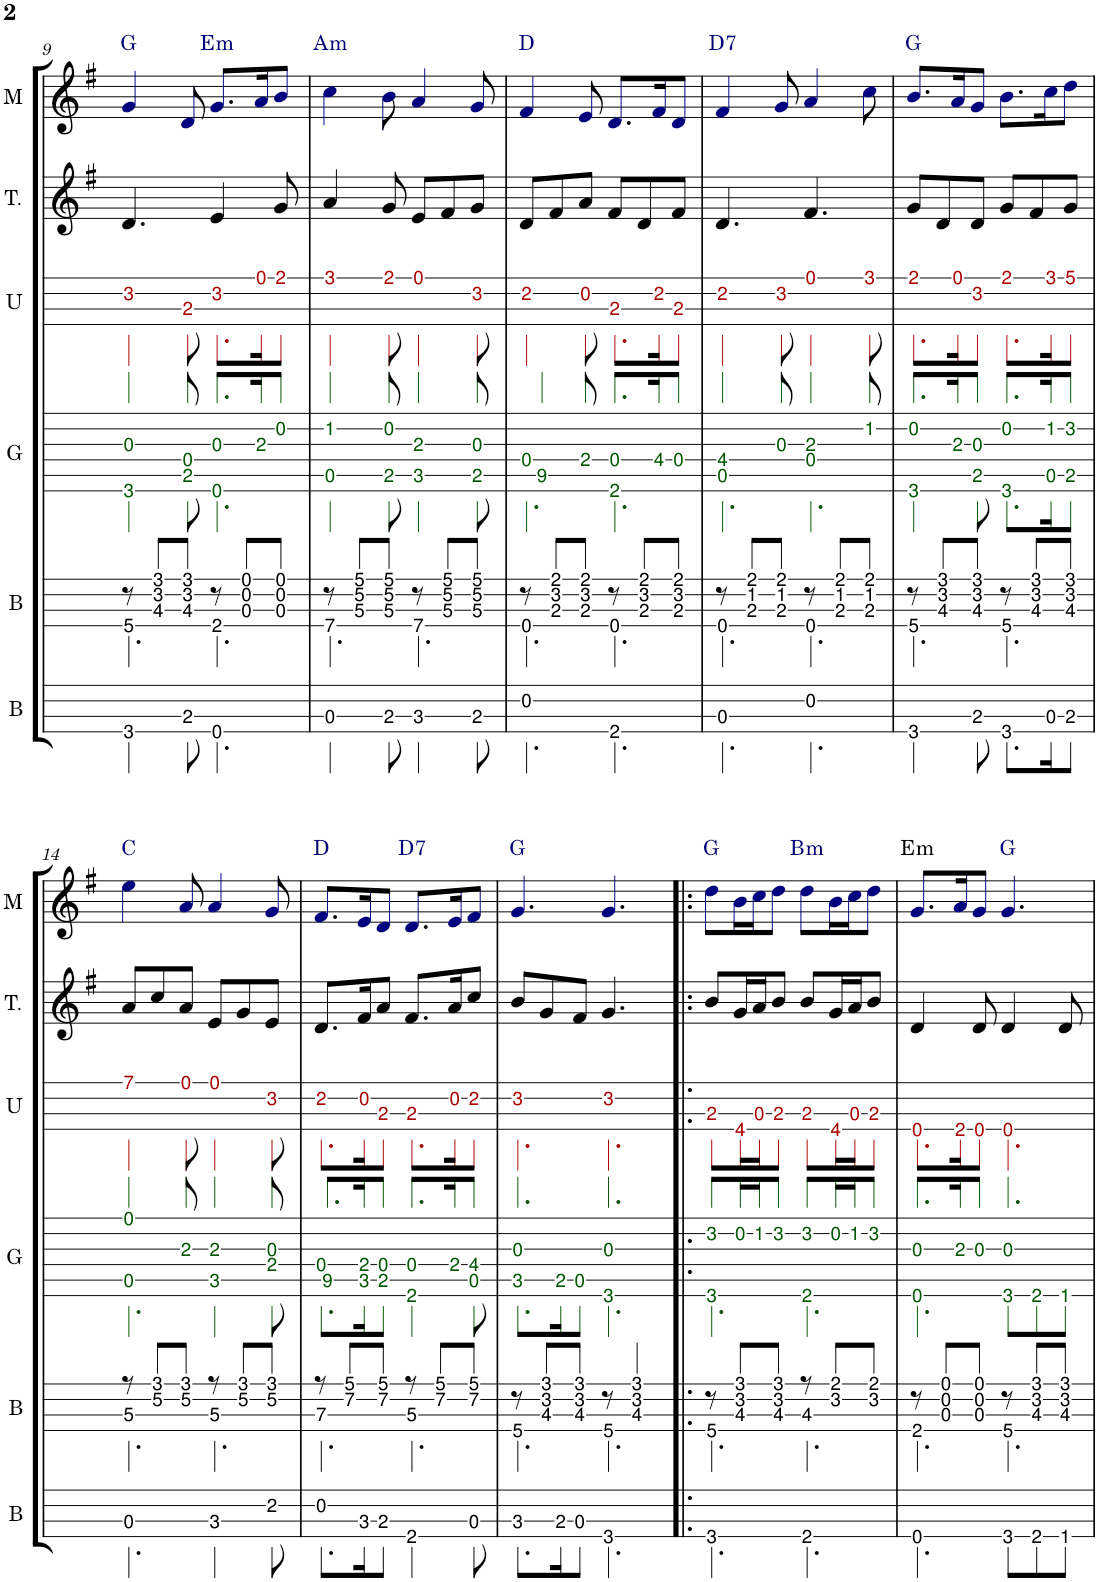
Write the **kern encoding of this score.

**kern	**kern	**kern	**kern	**kern	**kern	**harte
*part6	*part5	*part4	*part3	*part2	*part1	*part1
*staff6	*staff5	*staff4	*staff3	*staff2	*staff1	*
*I"Bass	*I"Baritone	*I"Guitar	*I"Ukulele	*I"Recorder	*I"Mandolin	*
*I'B	*I'B	*I'G	*I'U	*	*I'M	*
!!LO:PB:g=z
*	*	*	*	*clefG2	*clefG2	*
*	*Trd7c12	*	*	*	*	*
*k[f#]	*k[f#]	*k[f#]	*k[f#]	*k[f#]	*k[f#]	*
*G:	*G:	*G:	*G:	*G:	*G:	*
*M6/8	*M6/8	*M6/8	*M6/8	*M6/8	*M6/8	*
=9	=9	=9	=9	=9	=9	=9
*	*^	*^	*	*	*	*
4GGG\	8r	4.G\	4Gi/	4GGi\	4gj\	4.d/	4gZ/	G:maj
.	8B/ 8d/ 8g/L	.	.	.	.	.	.	.
8BBB\	8B/ 8d/ 8g/J	.	8Di/	8BBi\	8dj\	.	8dZ/	.
!	!	!	!	!	!	!	!	!LO:H:kt=m
4.EEE\	8r	4.E\	8.Gi/L	4.EEi\	8.gj\L	4e/	8.gZ/L	E:min
.	8G/ 8B/ 8e/L	.	.	.	.	.	.	.
.	.	.	16Ai/K	.	16aj\K	.	16aZ/K	.
.	8G/ 8B/ 8e/J	.	8Bi/J	.	8bj\J	8g/	8bZ/J	.
=10	=10	=10	=10	=10	=10	=10	=10	=10
!	!	!	!	!	!	!	!	!LO:H:kt=m
4AAA\	8r	4.A\	4ci/	4AAi\	4ccj\	4a/	4ccZ\	A:min
.	8c/ 8e/ 8a/L	.	.	.	.	.	.	.
8BBB\	8c/ 8e/ 8a/J	.	8Bi/	8BBi\	8bj\	8g/	8bZ\	.
4CC\	8r	4.A\	4Ai/	4Ci\	4aj\	8e/L	4aZ/	.
.	8c/ 8e/ 8a/L	.	.	.	.	8f#/	.	.
8BBB\	8c/ 8e/ 8a/J	.	8Gi/	8BBi\	8gj\	8g/J	8gZ/	.
=11	=11	=11	=11	=11	=11	=11	=11	=11
4.DD\	8r	4.D\	4F#i/	4.Di\	4f#j\	8d/L	4f#Z/	D:maj
.	8A/ 8d/ 8f#/L	.	.	.	.	8f#/	.	.
.	8A/ 8d/ 8f#/J	.	8Ei/	.	8ej\	8a/J	8eZ/	.
4.FFF#\	8r	4.D\	8.Di/L	4.FF#i\	8.dj\L	8f#/L	8.dZ/L	.
.	8A/ 8d/ 8f#/L	.	.	.	.	8d/	.	.
.	.	.	16F#i/K	.	16f#j\K	.	16f#Z/K	.
.	8A/ 8d/ 8f#/J	.	8Di/J	.	8dj\J	8f#/J	8dZ/J	.
=12	=12	=12	=12	=12	=12	=12	=12	=12
!	!	!	!	!	!	!	!	!LO:H:kt=7
4.AAA\	8r	4.D\	4F#i/	4.AAi\	4f#j\	4.d/	4f#Z/	D:7
.	8A/ 8c/ 8f#/L	.	.	.	.	.	.	.
.	8A/ 8c/ 8f#/J	.	8Gi/	.	8gj\	.	8gZ/	.
4.DD\	8r	4.D\	4Ai/	4.Di\	4aj\	4.f#/	4aZ/	.
.	8A/ 8c/ 8f#/L	.	.	.	.	.	.	.
.	8A/ 8c/ 8f#/J	.	8ci/	.	8ccj\	.	8ccZ\	.
=13	=13	=13	=13	=13	=13	=13	=13	=13
4GGG\	8r	4.G\	8.Bi/L	4GGi\	8.bj\L	8g/L	8.bZ/L	G:maj
.	8B/ 8d/ 8g/L	.	.	.	.	8d/	.	.
.	.	.	16Ai/K	.	16aj\K	.	16aZ/K	.
8BBB\	8B/ 8d/ 8g/J	.	8Gi/J	8BBi\	8gj\J	8d/J	8gZ/J	.
8.GGG\L	8r	4.G\	8.Bi/L	8.GGi\L	8.bj\L	8g/L	8.bZ\L	.
.	8B/ 8d/ 8g/L	.	.	.	.	8f#/	.	.
16AAA\K	.	.	16ci/K	16AAi\K	16ccj\K	.	16ccZ\K	.
8BBB\J	8B/ 8d/ 8g/J	.	8di/J	8BBi\J	8ddj\J	8g/J	8ddZ\J	.
!!LO:LB:g=z
=14	=14	=14	=14	=14	=14	=14	=14	=14
4.AAA\	8r	4.c\	4ei/	4.AAi\	4eej\	8a/L	4eeZ\	C:maj
.	8e/ 8g/L	.	.	.	.	8cc/	.	.
.	8e/ 8g/J	.	8Ai/	.	8aj\	8a/J	8aZ/	.
4CC\	8r	4.c\	4Ai/	4Ci\	4aj\	8e/L	4aZ/	.
.	8e/ 8g/L	.	.	.	.	8g/	.	.
8EE\	8e/ 8g/J	.	8Gi/	8Ei\	8gj\	8e/J	8gZ/	.
=15	=15	=15	=15	=15	=15	=15	=15	=15
8.DD\L	8r	4.d\	8.F#i/L	8.Di\L	8.f#j\L	8.d/L	8.f#Z/L	D:maj
.	8f#/ 8a/L	.	.	.	.	.	.	.
16CC\K	.	.	16Ei/K	16Ci\K	16ej\K	16f#/K	16eZ/K	.
8BBB\J	8f#/ 8a/J	.	8Di/J	8BBi\J	8dj\J	8a/J	8dZ/J	.
!	!	!	!	!	!	!	!	!LO:H:kt=7
4FFF#\	8r	4.c\	8.Di/L	4FF#i\	8.dj\L	8.f#/L	8.dZ/L	D:7
.	8f#/ 8a/L	.	.	.	.	.	.	.
.	.	.	16Ei/K	.	16ej\K	16a/K	16eZ/K	.
8AAA\	8f#/ 8a/J	.	8F#i/J	8AAi\	8f#j\J	8cc/J	8f#Z/J	.
=16	=16	=16	=16	=16	=16	=16	=16	=16
8.CC\L	8r	4.G\	4.Gi/	8.Ci\L	4.gj\	8b/L	4.gZ/	G:maj
.	8B/ 8d/ 8g/L	.	.	.	.	8g/	.	.
16BBB\K	.	.	.	16BBi\K	.	.	.	.
8AAA\J	8B/ 8d/ 8g/J	.	.	8AAi\J	.	8f#/J	.	.
4.GGG\	8r	4.G\	4.Gi/	4.GGi\	4.gj\	4.g/	4.gZ/	.
.	4B/ 4d/ 4g/	.	.	.	.	.	.	.
=17!|:	=17!|:	=17!|:	=17!|:	=17!|:	=17!|:	=17!|:	=17!|:	=17!|:
4.GGG\	8r	4.G\	8di/L	4.GGi\	8dj\L	8b/L	8ddZ\L	G:maj
.	8B/ 8d/ 8g/L	.	16Bi/L	.	16Bj\L	16g/L	16bZ\L	.
.	.	.	16ci/J	.	16cj\J	16a/J	16ccZ\J	.
.	8B/ 8d/ 8g/J	.	8di/J	.	8dj\J	8b/J	8ddZ\J	.
!	!	!	!	!	!	!	!	!LO:H:kt=m
4.FFF#\	8r	4.B\	8di/L	4.FF#i\	8dj\L	8b/L	8ddZ\L	B:min
.	8d/ 8f#/L	.	16Bi/L	.	16Bj\L	16g/L	16bZ\L	.
.	.	.	16ci/J	.	16cj\J	16a/J	16ccZ\J	.
.	8d/ 8f#/J	.	8di/J	.	8dj\J	8b/J	8ddZ\J	.
=18	=18	=18	=18	=18	=18	=18	=18	=18
!	!	!	!	!	!	!	!	!LO:H:kt=m
4.EEE\	8r	4.E\	8.Gi/L	4.EEi\	8.Gj\L	4d/	8.gZ/L	E:min
.	8G/ 8B/ 8e/L	.	.	.	.	.	.	.
.	.	.	16Ai/K	.	16Aj\K	.	16aZ/K	.
.	8G/ 8B/ 8e/J	.	8Gi/J	.	8Gj\J	8d/	8gZ/J	.
8GGG\L	8r	4.G\	4.Gi/	8GGi\L	4.Gj\	4d/	4.gZ/	G:maj
8FFF#\	8B/ 8d/ 8g/L	.	.	8FF#i\	.	.	.	.
8FFF\J	8B/ 8d/ 8g/J	.	.	8FFi\J	.	8d/	.	.
*	*v	*v	*	*	*	*	*	*
*	*	*v	*v	*	*	*	*
=	=	=	=	=	=	=
*-	*-	*-	*-	*-	*-	*-
